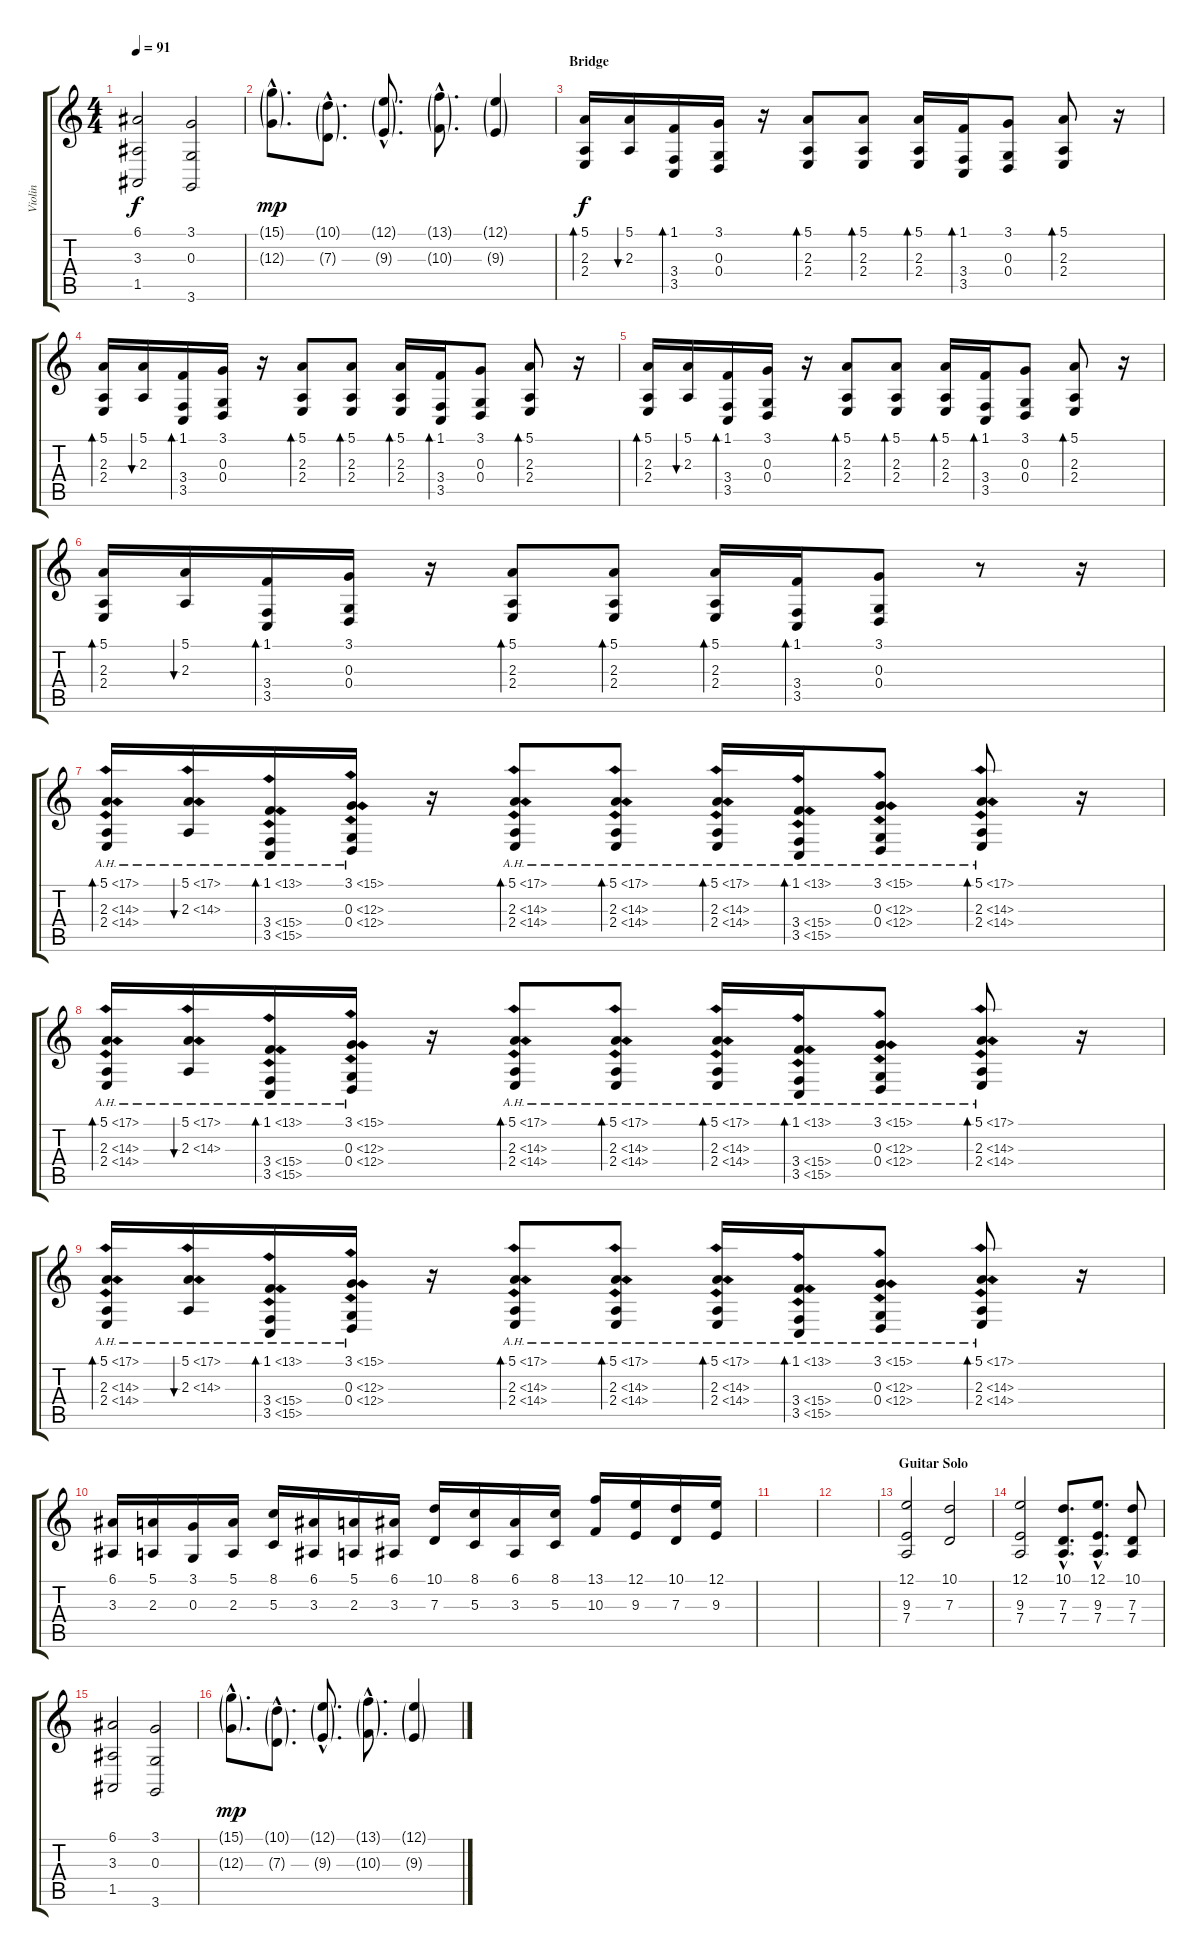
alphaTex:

\track ("Violin" "Violin") {instrument violin}
\staff {score tabs}
\tuning (E4 B3 G3 D3 A2 E2) {hide}
\ts (4 4)
\tempo 91
\clef g2
\ks c
(6.1 3.3 1.5).2{dy f} (3.1 0.3 3.6).2 |
(15.1{g hac} 12.3{g hac}).8{d dy mp} (10.1{g hac} 7.3{g hac}).8{d} (12.1{g hac} 9.3{g hac}).8{d} (13.1{g hac} 10.3{g hac}).8{d} (12.1{g} 9.3{g}).4 |
\section ("" "Bridge")
(5.1 2.3 2.4).16{bd 60 dy f} (5.1 2.3).16{bu 60} (1.1 3.4 3.5).16{bd 60} (3.1 0.3 0.4).16 r.16 (5.1 2.3 2.4).8{bd 60} (5.1 2.3 2.4).8{bd 60} (5.1 2.3 2.4).16{bd 60} (1.1 3.4 3.5).16{bd 60} (3.1 0.3 0.4).8 (5.1 2.3 2.4).8{bd 60} r.16 |
(5.1 2.3 2.4).16{bd 60} (5.1 2.3).16{bu 60} (1.1 3.4 3.5).16{bd 60} (3.1 0.3 0.4).16 r.16 (5.1 2.3 2.4).8{bd 60} (5.1 2.3 2.4).8{bd 60} (5.1 2.3 2.4).16{bd 60} (1.1 3.4 3.5).16{bd 60} (3.1 0.3 0.4).8 (5.1 2.3 2.4).8{bd 60} r.16 |
(5.1 2.3 2.4).16{bd 60} (5.1 2.3).16{bu 60} (1.1 3.4 3.5).16{bd 60} (3.1 0.3 0.4).16 r.16 (5.1 2.3 2.4).8{bd 60} (5.1 2.3 2.4).8{bd 60} (5.1 2.3 2.4).16{bd 60} (1.1 3.4 3.5).16{bd 60} (3.1 0.3 0.4).8 (5.1 2.3 2.4).8{bd 60} r.16 |
(5.1 2.3 2.4).16{bd 60} (5.1 2.3).16{bu 60} (1.1 3.4 3.5).16{bd 60} (3.1 0.3 0.4).16 r.16 (5.1 2.3 2.4).8{bd 60} (5.1 2.3 2.4).8{bd 60} (5.1 2.3 2.4).16{bd 60} (1.1 3.4 3.5).16{bd 60} (3.1 0.3 0.4).8 r.8 r.16 |
(5.1{ah 12} 2.3{ah 12} 2.4{ah 12}).16{bd 60} (5.1{ah 12} 2.3{ah 12}).16{bu 60} (1.1{ah 12} 3.4{ah 12} 3.5{ah 12}).16{bd 60} (3.1{ah 12} 0.3{ah 12} 0.4{ah 12}).16 r.16 (5.1{ah 12} 2.3{ah 12} 2.4{ah 12}).8{bd 60} (5.1{ah 12} 2.3{ah 12} 2.4{ah 12}).8{bd 60} (5.1{ah 12} 2.3{ah 12} 2.4{ah 12}).16{bd 60} (1.1{ah 12} 3.4{ah 12} 3.5{ah 12}).16{bd 60} (3.1{ah 12} 0.3{ah 12} 0.4{ah 12}).8 (5.1{ah 12} 2.3{ah 12} 2.4{ah 12}).8{bd 60} r.16 |
(5.1{ah 12} 2.3{ah 12} 2.4{ah 12}).16{bd 60} (5.1{ah 12} 2.3{ah 12}).16{bu 60} (1.1{ah 12} 3.4{ah 12} 3.5{ah 12}).16{bd 60} (3.1{ah 12} 0.3{ah 12} 0.4{ah 12}).16 r.16 (5.1{ah 12} 2.3{ah 12} 2.4{ah 12}).8{bd 60} (5.1{ah 12} 2.3{ah 12} 2.4{ah 12}).8{bd 60} (5.1{ah 12} 2.3{ah 12} 2.4{ah 12}).16{bd 60} (1.1{ah 12} 3.4{ah 12} 3.5{ah 12}).16{bd 60} (3.1{ah 12} 0.3{ah 12} 0.4{ah 12}).8 (5.1{ah 12} 2.3{ah 12} 2.4{ah 12}).8{bd 60} r.16 |
(5.1{ah 12} 2.3{ah 12} 2.4{ah 12}).16{bd 60} (5.1{ah 12} 2.3{ah 12}).16{bu 60} (1.1{ah 12} 3.4{ah 12} 3.5{ah 12}).16{bd 60} (3.1{ah 12} 0.3{ah 12} 0.4{ah 12}).16 r.16 (5.1{ah 12} 2.3{ah 12} 2.4{ah 12}).8{bd 60} (5.1{ah 12} 2.3{ah 12} 2.4{ah 12}).8{bd 60} (5.1{ah 12} 2.3{ah 12} 2.4{ah 12}).16{bd 60} (1.1{ah 12} 3.4{ah 12} 3.5{ah 12}).16{bd 60} (3.1{ah 12} 0.3{ah 12} 0.4{ah 12}).8 (5.1{ah 12} 2.3{ah 12} 2.4{ah 12}).8{bd 60} r.16 |
(6.1 3.3).16 (5.1 2.3).16 (3.1 0.3).16 (5.1 2.3).16 (8.1 5.3).16 (6.1 3.3).16 (5.1 2.3).16 (6.1 3.3).16 (10.1 7.3).16 (8.1 5.3).16 (6.1 3.3).16 (8.1 5.3).16 (13.1 10.3).16 (12.1 9.3).16 (10.1 7.3).16 (12.1 9.3).16 |
|
|
\section ("" "Guitar Solo")
(12.1 9.3 7.4).2 (10.1 7.3).2 |
(12.1 9.3 7.4).2 (10.1{hac} 7.3{hac} 7.4{hac}).8{d} (12.1{hac} 9.3{hac} 7.4{hac}).8{d} (10.1 7.3 7.4).8 |
(6.1 3.3 1.5).2 (3.1 0.3 3.6).2 |
(15.1{g hac} 12.3{g hac}).8{d dy mp} (10.1{g hac} 7.3{g hac}).8{d} (12.1{g hac} 9.3{g hac}).8{d} (13.1{g hac} 10.3{g hac}).8{d} (12.1{g} 9.3{g}).4
